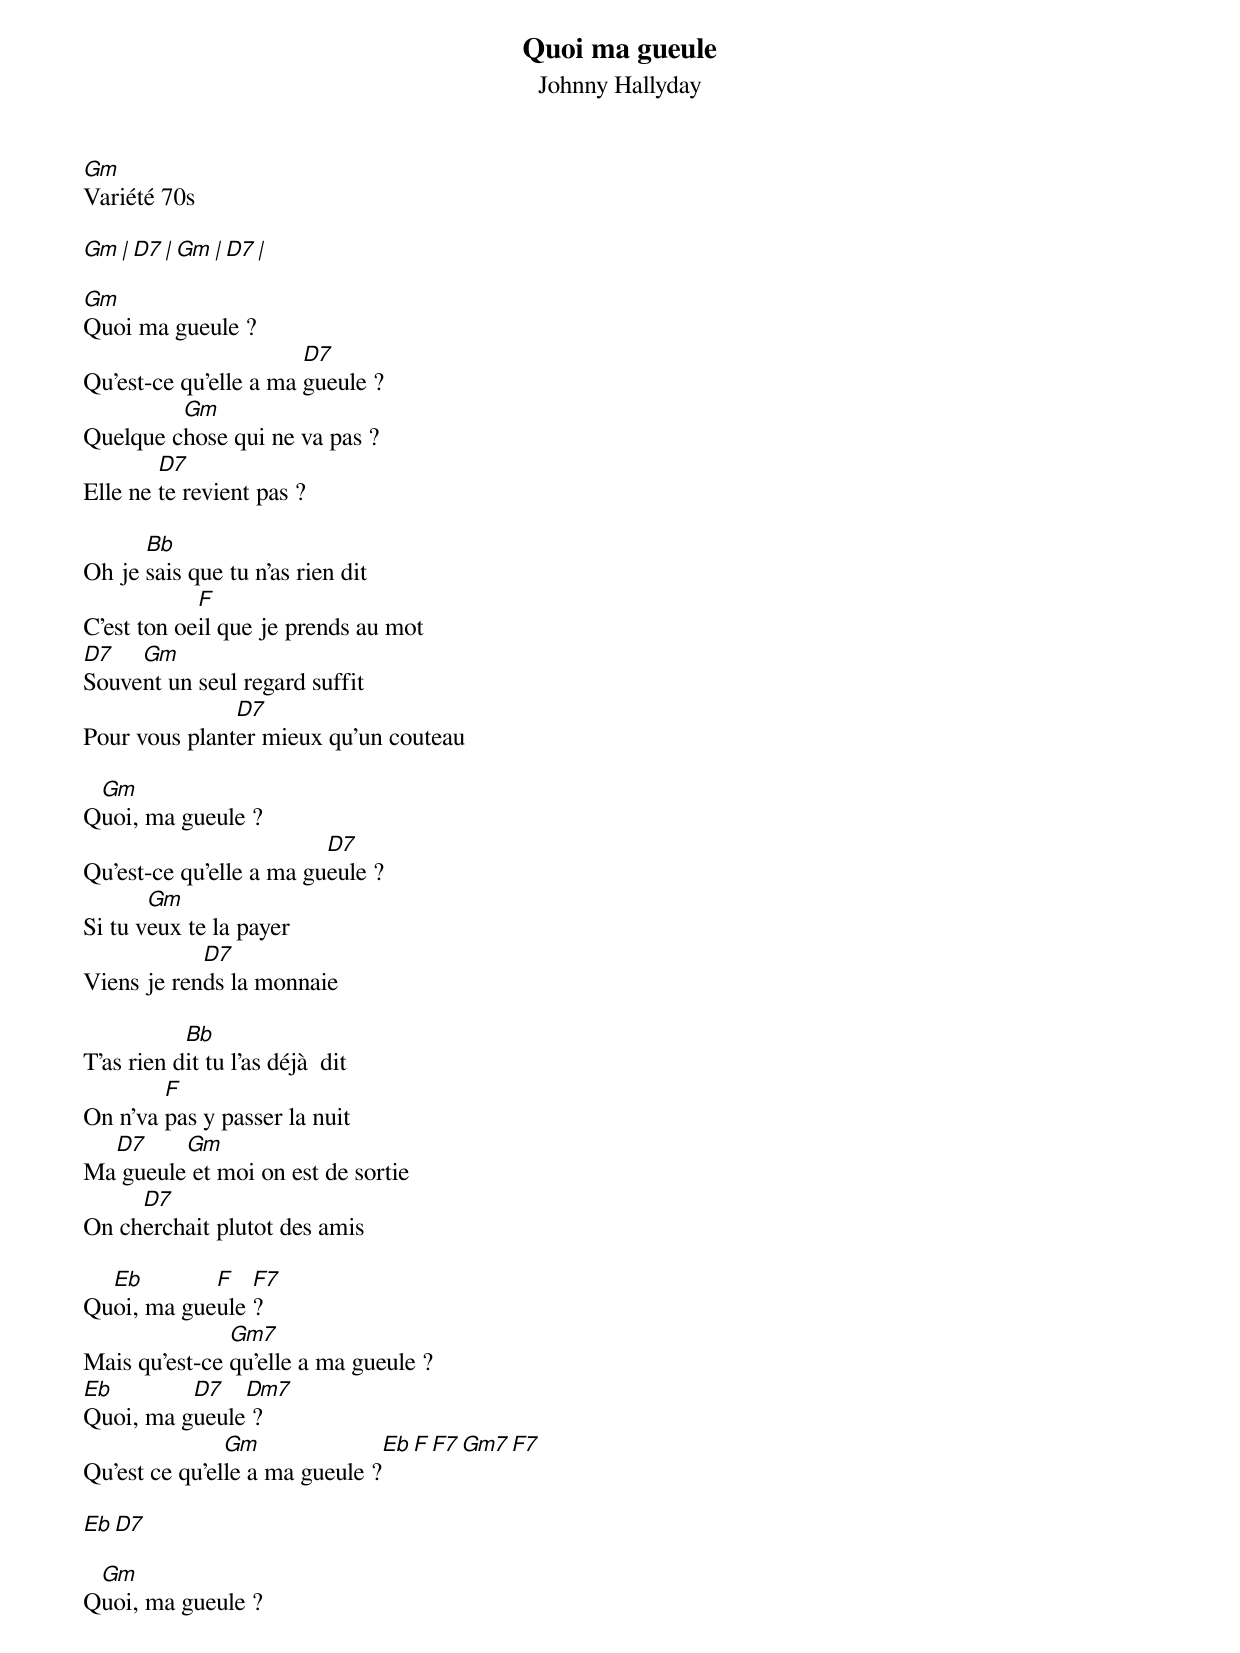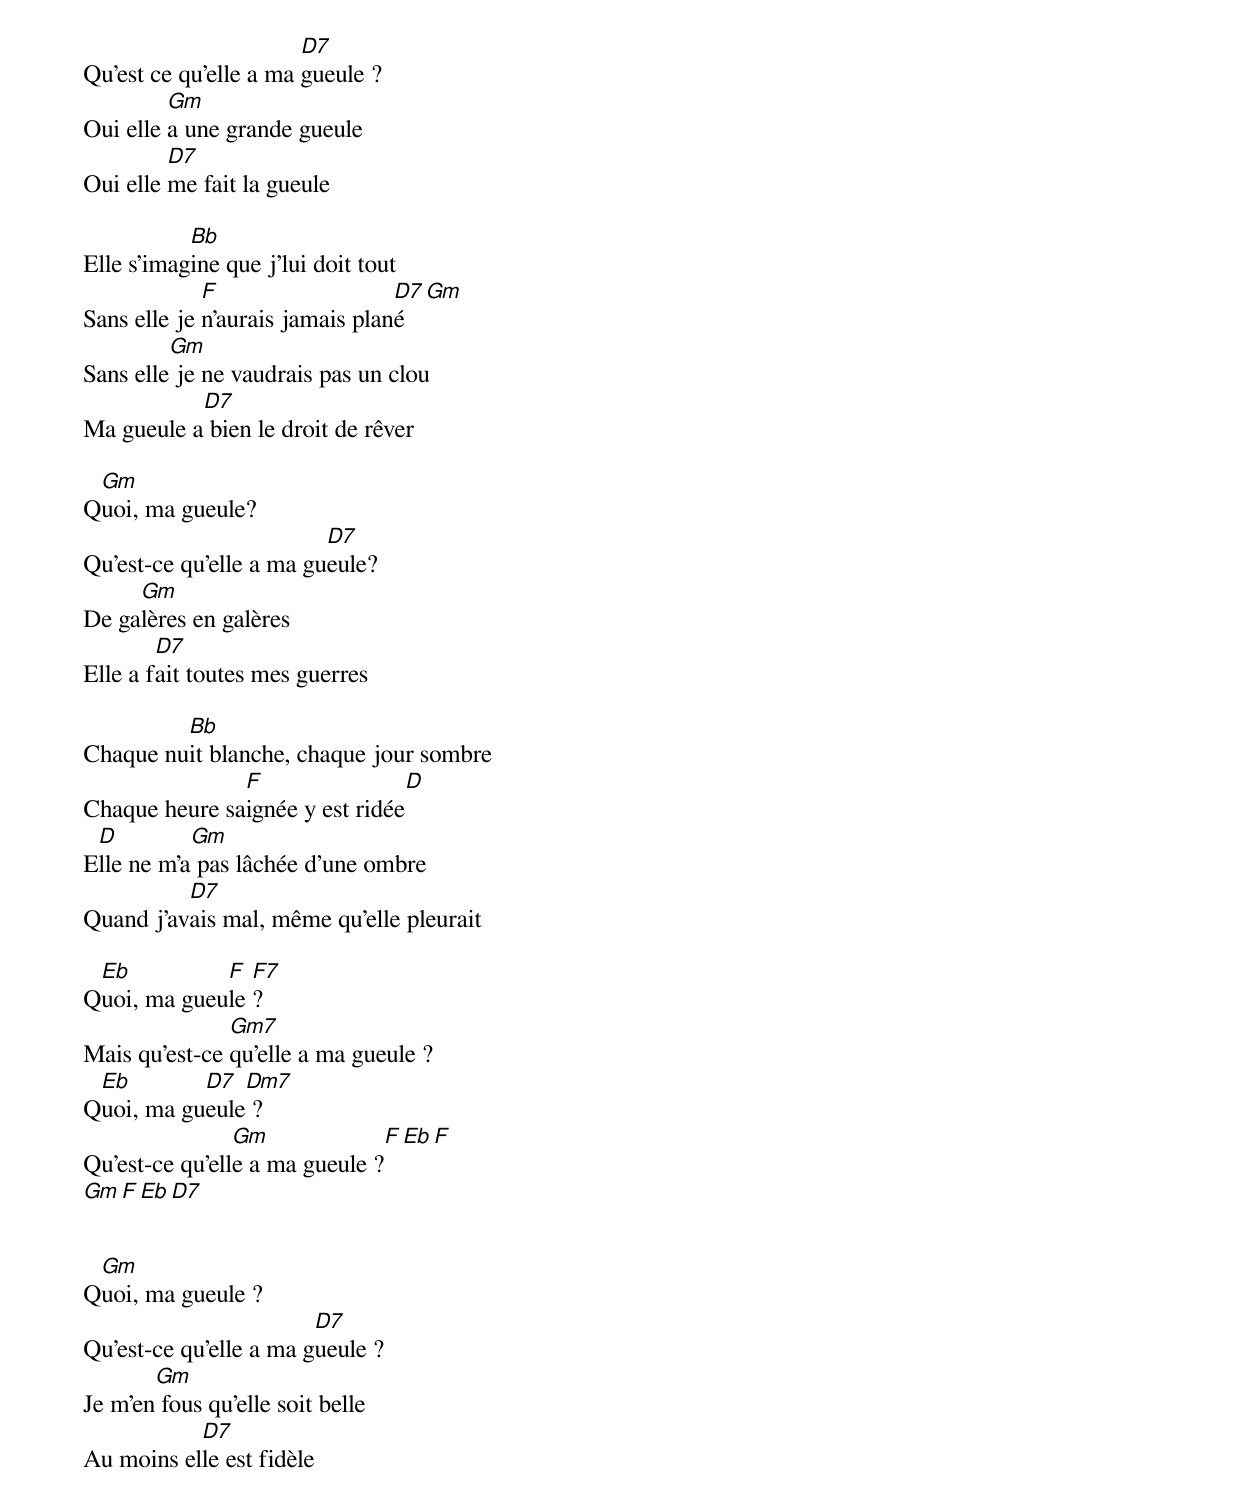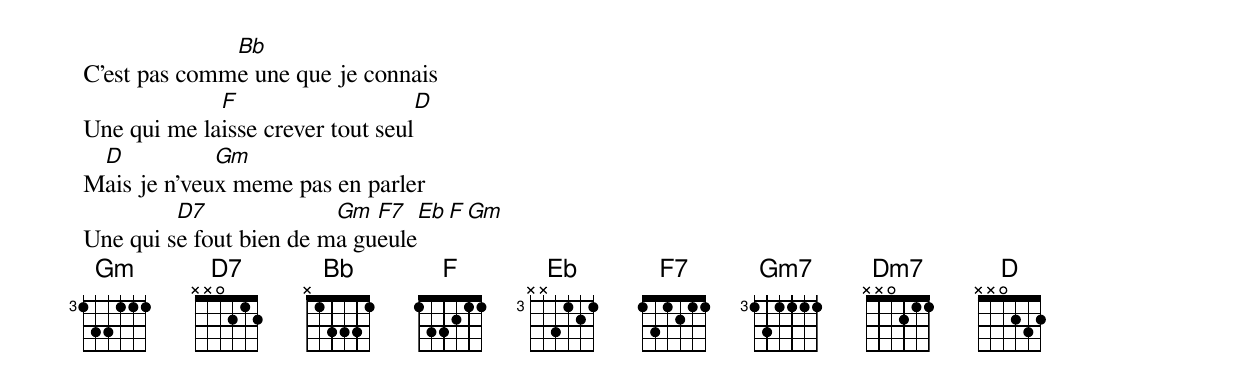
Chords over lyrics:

Quoi ma gueule
Johnny Hallyday
Gm
Variété 70s

Gm    | D7    | Gm    | D7     |

Gm
Quoi ma gueule ?
                       D7
Qu'est-ce qu'elle a ma gueule ?
         Gm
Quelque chose qui ne va pas ?
        D7
Elle ne te revient pas ?

      Bb
Oh je sais que tu n'as rien dit
            F
C'est ton oeil que je prends au mot
D7   Gm
Souvent un seul regard suffit
               D7
Pour vous planter mieux qu'un couteau

 Gm
Quoi, ma gueule ?
                         D7
Qu'est-ce qu'elle a ma gueule ?
       Gm
Si tu veux te la payer
            D7
Viens je rends la monnaie

           Bb
T'as rien dit tu l'as déjà  dit
        F
On n'va pas y passer la nuit
  D7     Gm
Ma gueule et moi on est de sortie
     D7
On cherchait plutot des amis

  Eb        F   F7
Quoi, ma gueule ?
               Gm7
Mais qu'est-ce qu'elle a ma gueule ?
Eb        D7   Dm7
Quoi, ma gueule ?
               Gm               Eb    F    F7   Gm7   F7
Qu'est ce qu'elle a ma gueule ?

Eb    D7

 Gm
Quoi, ma gueule ?
                       D7
Qu'est ce qu'elle a ma gueule ?
         Gm
Oui elle a une grande gueule
         D7
Oui elle me fait la gueule

           Bb
Elle s'imagine que j'lui doit tout
             F                   D7   Gm
Sans elle je n'aurais jamais plané
         Gm
Sans elle je ne vaudrais pas un clou
           D7
Ma gueule a bien le droit de rêver

 Gm
Quoi, ma gueule?
                         D7
Qu'est-ce qu'elle a ma gueule?
     Gm
De galères en galères
        D7
Elle a fait toutes mes guerres

         Bb
Chaque nuit blanche, chaque jour sombre
               F                D
Chaque heure saignée y est ridée
 D         Gm
Elle ne m'a pas lâchée d'une ombre
          D7
Quand j'avais mal, même qu'elle pleurait

 Eb          F  F7
Quoi, ma gueule ?
               Gm7
Mais qu'est-ce qu'elle a ma gueule ?
 Eb        D7  Dm7
Quoi, ma gueule ?
                Gm               F   Eb F
Qu'est-ce qu'elle a ma gueule ?
Gm    F    Eb    D7


 Gm
Quoi, ma gueule ?
                        D7
Qu'est-ce qu'elle a ma gueule ?
       Gm
Je m'en fous qu'elle soit belle
           D7
Au moins elle est fidèle

              Bb
C'est pas comme une que je connais
             F                    D
Une qui me laisse crever tout seul
 D           Gm
Mais je n'veux meme pas en parler
         D7              Gm  F7   Eb   F   Gm
Une qui se fout bien de ma gueule
